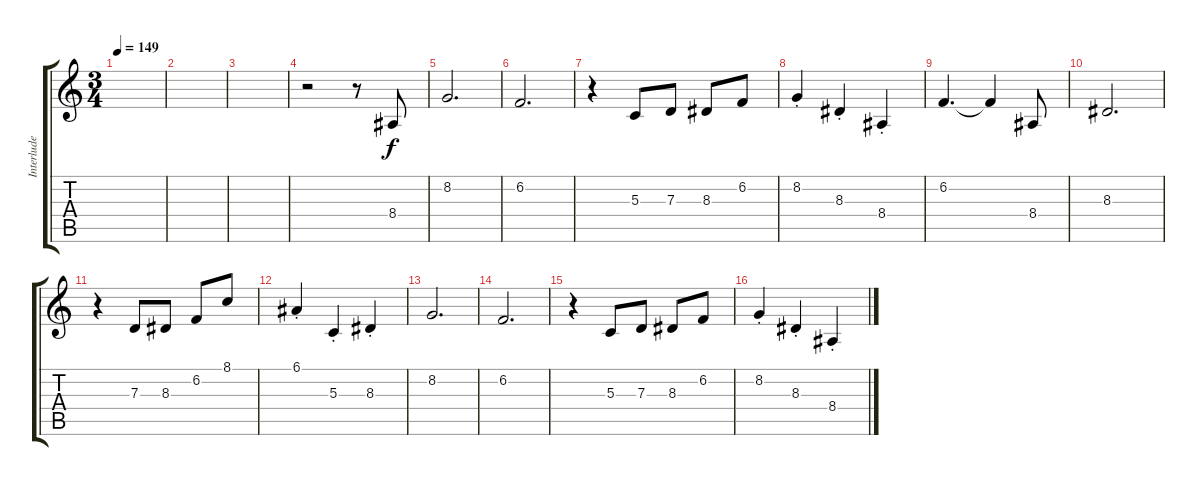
\track ("Interlude Viola" "Interlude ") {instrument viola}
\staff {score tabs}
\tuning (E4 B3 G3 D3 A2 E2) {hide}
\ts (3 4)
\tempo 149
\clef g2
\ks c
|
|
|
r.2 r.8 8.4.8 |
8.2.2{d} |
6.2.2{d} |
r.4 5.3.8 7.3.8 8.3.8 6.2.8 |
8.2{st}.4 8.3{st}.4 8.4{st}.4 |
6.2.4{d} 6.2{t}.4 8.4.8 |
8.3.2{d} |
r.4 7.3.8 8.3.8 6.2.8 8.1.8 |
6.1{st}.4 5.3{st}.4 8.3{st}.4 |
8.2.2{d} |
6.2.2{d} |
r.4 5.3.8 7.3.8 8.3.8 6.2.8 |
8.2{st}.4 8.3{st}.4 8.4{st}.4
